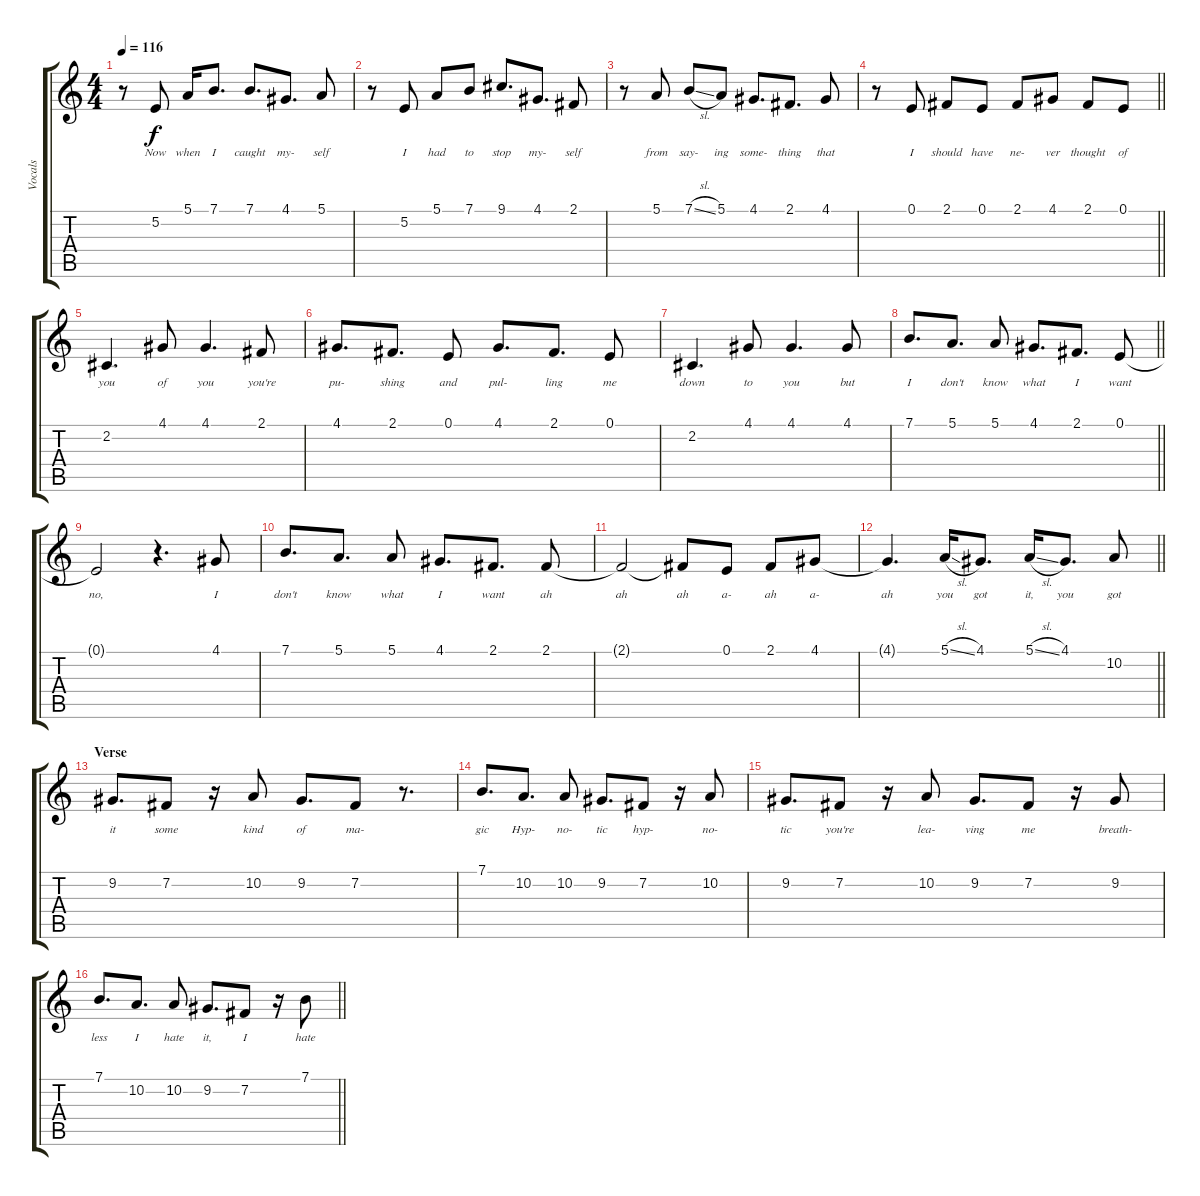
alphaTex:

\track ("Vocals" "Vocals") {instrument violin}
\staff {score tabs}
\tuning (E4 B3 G3 D3 A2 E2) {hide}
\ts (4 4)
\tempo 116
\clef g2
\ks c
r.8{dy f} 5.2.8{lyrics (0 "Now") lyrics (1 "") lyrics (2 "") lyrics (3 "") lyrics (4 "")} 5.1.16{lyrics (0 "when") lyrics (1 "") lyrics (2 "") lyrics (3 "") lyrics (4 "")} 7.1.8{d lyrics (0 "I") lyrics (1 "") lyrics (2 "") lyrics (3 "") lyrics (4 "")} 7.1.8{d lyrics (0 "caught") lyrics (1 "") lyrics (2 "") lyrics (3 "") lyrics (4 "")} 4.1.8{d lyrics (0 "my-") lyrics (1 "") lyrics (2 "") lyrics (3 "") lyrics (4 "")} 5.1.8{lyrics (0 "self") lyrics (1 "") lyrics (2 "") lyrics (3 "") lyrics (4 "")} |
r.8 5.2.8{lyrics (0 "I") lyrics (1 "") lyrics (2 "") lyrics (3 "") lyrics (4 "")} 5.1.8{lyrics (0 "had") lyrics (1 "") lyrics (2 "") lyrics (3 "") lyrics (4 "")} 7.1.8{lyrics (0 "to") lyrics (1 "") lyrics (2 "") lyrics (3 "") lyrics (4 "")} 9.1.8{d lyrics (0 "stop") lyrics (1 "") lyrics (2 "") lyrics (3 "") lyrics (4 "")} 4.1.8{d lyrics (0 "my-") lyrics (1 "") lyrics (2 "") lyrics (3 "") lyrics (4 "")} 2.1.8{lyrics (0 "self") lyrics (1 "") lyrics (2 "") lyrics (3 "") lyrics (4 "")} |
r.8 5.1.8{lyrics (0 "from") lyrics (1 "") lyrics (2 "") lyrics (3 "") lyrics (4 "")} 7.1{sl}.8{lyrics (0 "say-") lyrics (1 "") lyrics (2 "") lyrics (3 "") lyrics (4 "")} 5.1.8{lyrics (0 "ing") lyrics (1 "") lyrics (2 "") lyrics (3 "") lyrics (4 "")} 4.1.8{d lyrics (0 "some-") lyrics (1 "") lyrics (2 "") lyrics (3 "") lyrics (4 "")} 2.1.8{d lyrics (0 "thing") lyrics (1 "") lyrics (2 "") lyrics (3 "") lyrics (4 "")} 4.1.8{lyrics (0 "that") lyrics (1 "") lyrics (2 "") lyrics (3 "") lyrics (4 "")} |
\barLineRight lightlight
r.8 0.1.8{lyrics (0 "I") lyrics (1 "") lyrics (2 "") lyrics (3 "") lyrics (4 "")} 2.1.8{lyrics (0 "should") lyrics (1 "") lyrics (2 "") lyrics (3 "") lyrics (4 "")} 0.1.8{lyrics (0 "have") lyrics (1 "") lyrics (2 "") lyrics (3 "") lyrics (4 "")} 2.1.8{lyrics (0 "ne-") lyrics (1 "") lyrics (2 "") lyrics (3 "") lyrics (4 "")} 4.1.8{lyrics (0 "ver") lyrics (1 "") lyrics (2 "") lyrics (3 "") lyrics (4 "")} 2.1.8{lyrics (0 "thought") lyrics (1 "") lyrics (2 "") lyrics (3 "") lyrics (4 "")} 0.1.8{lyrics (0 "of") lyrics (1 "") lyrics (2 "") lyrics (3 "") lyrics (4 "")} |
2.2.4{d lyrics (0 "you") lyrics (1 "") lyrics (2 "") lyrics (3 "") lyrics (4 "")} 4.1.8{lyrics (0 "of") lyrics (1 "") lyrics (2 "") lyrics (3 "") lyrics (4 "")} 4.1.4{d lyrics (0 "you") lyrics (1 "") lyrics (2 "") lyrics (3 "") lyrics (4 "")} 2.1.8{lyrics (0 "you're") lyrics (1 "") lyrics (2 "") lyrics (3 "") lyrics (4 "")} |
4.1.8{d lyrics (0 "pu-") lyrics (1 "") lyrics (2 "") lyrics (3 "") lyrics (4 "")} 2.1.8{d lyrics (0 "shing") lyrics (1 "") lyrics (2 "") lyrics (3 "") lyrics (4 "")} 0.1.8{lyrics (0 "and") lyrics (1 "") lyrics (2 "") lyrics (3 "") lyrics (4 "")} 4.1.8{d lyrics (0 "pul-") lyrics (1 "") lyrics (2 "") lyrics (3 "") lyrics (4 "")} 2.1.8{d lyrics (0 "ling") lyrics (1 "") lyrics (2 "") lyrics (3 "") lyrics (4 "")} 0.1.8{lyrics (0 "me") lyrics (1 "") lyrics (2 "") lyrics (3 "") lyrics (4 "")} |
2.2.4{d lyrics (0 "down") lyrics (1 "") lyrics (2 "") lyrics (3 "") lyrics (4 "")} 4.1.8{lyrics (0 "to") lyrics (1 "") lyrics (2 "") lyrics (3 "") lyrics (4 "")} 4.1.4{d lyrics (0 "you") lyrics (1 "") lyrics (2 "") lyrics (3 "") lyrics (4 "")} 4.1.8{lyrics (0 "but") lyrics (1 "") lyrics (2 "") lyrics (3 "") lyrics (4 "")} |
\barLineRight lightlight
7.1.8{d lyrics (0 "I") lyrics (1 "") lyrics (2 "") lyrics (3 "") lyrics (4 "")} 5.1.8{d lyrics (0 "don't") lyrics (1 "") lyrics (2 "") lyrics (3 "") lyrics (4 "")} 5.1.8{lyrics (0 "know") lyrics (1 "") lyrics (2 "") lyrics (3 "") lyrics (4 "")} 4.1.8{d lyrics (0 "what") lyrics (1 "") lyrics (2 "") lyrics (3 "") lyrics (4 "")} 2.1.8{d lyrics (0 "I") lyrics (1 "") lyrics (2 "") lyrics (3 "") lyrics (4 "")} 0.1.8{lyrics (0 "want") lyrics (1 "") lyrics (2 "") lyrics (3 "") lyrics (4 "")} |
0.1{t}.2{lyrics (0 "no,") lyrics (1 "") lyrics (2 "") lyrics (3 "") lyrics (4 "")} r.4{d} 4.1.8{lyrics (0 "I") lyrics (1 "") lyrics (2 "") lyrics (3 "") lyrics (4 "")} |
7.1.8{d lyrics (0 "don't") lyrics (1 "") lyrics (2 "") lyrics (3 "") lyrics (4 "")} 5.1.8{d lyrics (0 "know") lyrics (1 "") lyrics (2 "") lyrics (3 "") lyrics (4 "")} 5.1.8{lyrics (0 "what") lyrics (1 "") lyrics (2 "") lyrics (3 "") lyrics (4 "")} 4.1.8{d lyrics (0 "I") lyrics (1 "") lyrics (2 "") lyrics (3 "") lyrics (4 "")} 2.1.8{d lyrics (0 "want") lyrics (1 "") lyrics (2 "") lyrics (3 "") lyrics (4 "")} 2.1.8{lyrics (0 "ah") lyrics (1 "") lyrics (2 "") lyrics (3 "") lyrics (4 "")} |
2.1{t}.2{lyrics (0 "ah") lyrics (1 "") lyrics (2 "") lyrics (3 "") lyrics (4 "")} 2.1{t}.8{lyrics (0 "ah") lyrics (1 "") lyrics (2 "") lyrics (3 "") lyrics (4 "")} 0.1.8{lyrics (0 "a-") lyrics (1 "") lyrics (2 "") lyrics (3 "") lyrics (4 "")} 2.1.8{lyrics (0 "ah") lyrics (1 "") lyrics (2 "") lyrics (3 "") lyrics (4 "")} 4.1.8{lyrics (0 "a-") lyrics (1 "") lyrics (2 "") lyrics (3 "") lyrics (4 "")} |
\barLineRight lightlight
4.1{t}.4{d lyrics (0 "ah") lyrics (1 "") lyrics (2 "") lyrics (3 "") lyrics (4 "")} 5.1{sl}.16{lyrics (0 "you") lyrics (1 "") lyrics (2 "") lyrics (3 "") lyrics (4 "")} 4.1.8{d lyrics (0 "got") lyrics (1 "") lyrics (2 "") lyrics (3 "") lyrics (4 "")} 5.1{sl}.16{lyrics (0 "it,") lyrics (1 "") lyrics (2 "") lyrics (3 "") lyrics (4 "")} 4.1.8{d lyrics (0 "you") lyrics (1 "") lyrics (2 "") lyrics (3 "") lyrics (4 "")} 10.2.8{lyrics (0 "got") lyrics (1 "") lyrics (2 "") lyrics (3 "") lyrics (4 "")} |
\section ("" "Verse")
9.2.8{d lyrics (0 "it") lyrics (1 "") lyrics (2 "") lyrics (3 "") lyrics (4 "")} 7.2.8{lyrics (0 "some") lyrics (1 "") lyrics (2 "") lyrics (3 "") lyrics (4 "")} r.16 10.2.8{lyrics (0 "kind") lyrics (1 "") lyrics (2 "") lyrics (3 "") lyrics (4 "")} 9.2.8{d lyrics (0 "of") lyrics (1 "") lyrics (2 "") lyrics (3 "") lyrics (4 "")} 7.2.8{lyrics (0 "ma-") lyrics (1 "") lyrics (2 "") lyrics (3 "") lyrics (4 "")} r.8{d} |
7.1.8{d lyrics (0 "gic") lyrics (1 "") lyrics (2 "") lyrics (3 "") lyrics (4 "")} 10.2.8{d lyrics (0 "Hyp-") lyrics (1 "") lyrics (2 "") lyrics (3 "") lyrics (4 "")} 10.2.8{lyrics (0 "no-") lyrics (1 "") lyrics (2 "") lyrics (3 "") lyrics (4 "")} 9.2.8{d lyrics (0 "tic") lyrics (1 "") lyrics (2 "") lyrics (3 "") lyrics (4 "")} 7.2.8{lyrics (0 "hyp-") lyrics (1 "") lyrics (2 "") lyrics (3 "") lyrics (4 "")} r.16 10.2.8{lyrics (0 "no-") lyrics (1 "") lyrics (2 "") lyrics (3 "") lyrics (4 "")} |
9.2.8{d lyrics (0 "tic") lyrics (1 "") lyrics (2 "") lyrics (3 "") lyrics (4 "")} 7.2.8{lyrics (0 "you're") lyrics (1 "") lyrics (2 "") lyrics (3 "") lyrics (4 "")} r.16 10.2.8{lyrics (0 "lea-") lyrics (1 "") lyrics (2 "") lyrics (3 "") lyrics (4 "")} 9.2.8{d lyrics (0 "ving") lyrics (1 "") lyrics (2 "") lyrics (3 "") lyrics (4 "")} 7.2.8{lyrics (0 "me") lyrics (1 "") lyrics (2 "") lyrics (3 "") lyrics (4 "")} r.16 9.2.8{lyrics (0 "breath-") lyrics (1 "") lyrics (2 "") lyrics (3 "") lyrics (4 "")} |
\barLineRight lightlight
7.1.8{d lyrics (0 "less") lyrics (1 "") lyrics (2 "") lyrics (3 "") lyrics (4 "")} 10.2.8{d lyrics (0 "I") lyrics (1 "") lyrics (2 "") lyrics (3 "") lyrics (4 "")} 10.2.8{lyrics (0 "hate") lyrics (1 "") lyrics (2 "") lyrics (3 "") lyrics (4 "")} 9.2.8{d lyrics (0 "it,") lyrics (1 "") lyrics (2 "") lyrics (3 "") lyrics (4 "")} 7.2.8{lyrics (0 "I") lyrics (1 "") lyrics (2 "") lyrics (3 "") lyrics (4 "")} r.16 7.1.8{lyrics (0 "hate") lyrics (1 "") lyrics (2 "") lyrics (3 "") lyrics (4 "")}
